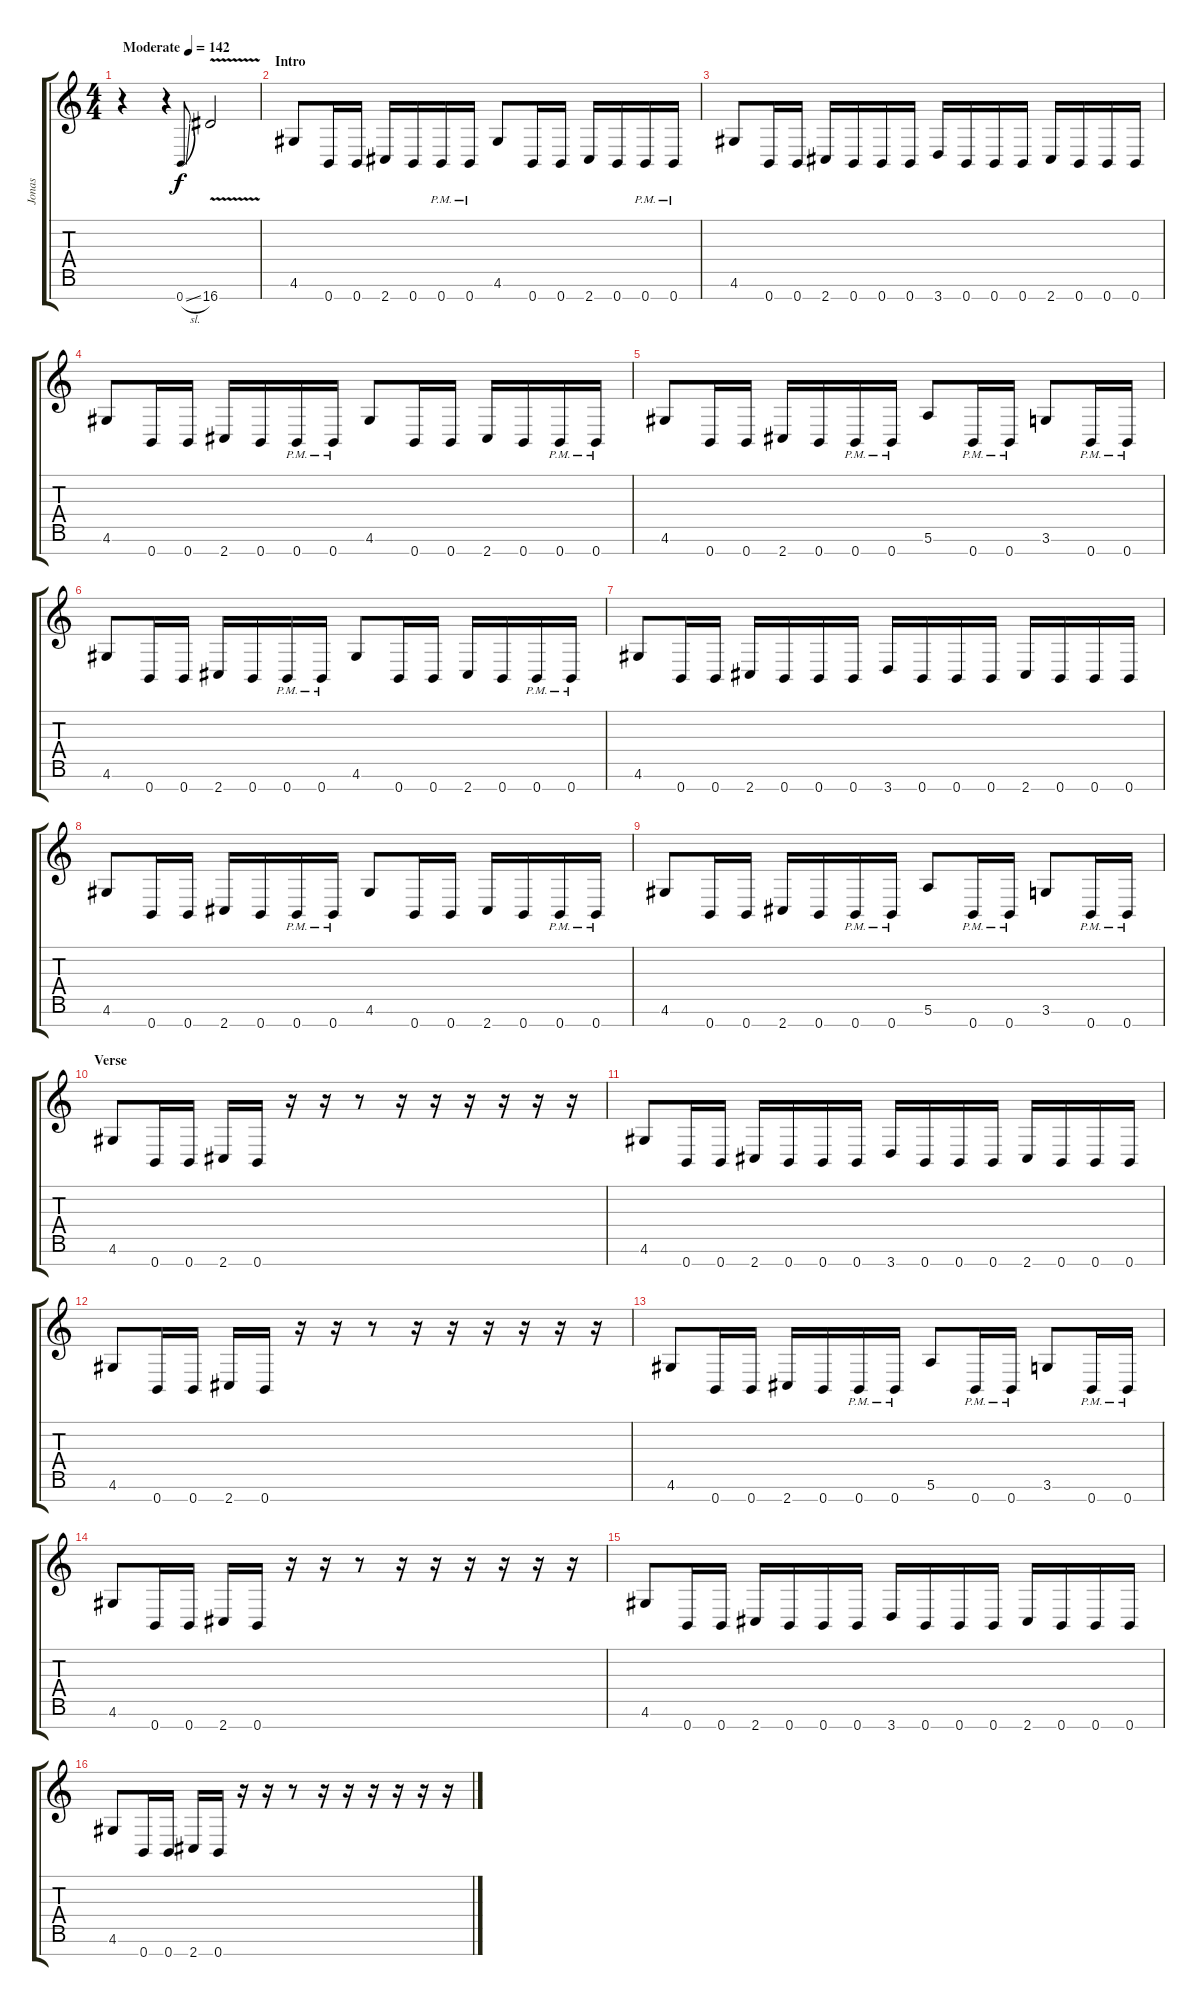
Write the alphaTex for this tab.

\track ("Jonas" "Jonas") {instrument distortionguitar}
\staff {score tabs}
\tuning (E4 B3 G3 D3 A2 E2 B1) {hide}
\ts (4 4)
\tempo (142 "Moderate")
\clef g2
\ks c
r.4{dy f instrument distortionguitar} r.4 0.7{sl}.8{gr onbeat} 16.7{v}.2 |
\section ("" "Intro")
4.6.8 0.7.16 0.7.16 2.7.16 0.7.16 0.7{pm}.16 0.7{pm}.16 4.6.8 0.7.16 0.7.16 2.7.16 0.7.16 0.7{pm}.16 0.7{pm}.16 |
4.6.8 0.7.16 0.7.16 2.7.16 0.7.16 0.7.16 0.7.16 3.7.16 0.7.16 0.7.16 0.7.16 2.7.16 0.7.16 0.7.16 0.7.16 |
4.6.8 0.7.16 0.7.16 2.7.16 0.7.16 0.7{pm}.16 0.7{pm}.16 4.6.8 0.7.16 0.7.16 2.7.16 0.7.16 0.7{pm}.16 0.7{pm}.16 |
4.6.8 0.7.16 0.7.16 2.7.16 0.7.16 0.7{pm}.16 0.7{pm}.16 5.6.8 0.7{pm}.16 0.7{pm}.16 3.6.8 0.7{pm}.16 0.7{pm}.16 |
4.6.8 0.7.16 0.7.16 2.7.16 0.7.16 0.7{pm}.16 0.7{pm}.16 4.6.8 0.7.16 0.7.16 2.7.16 0.7.16 0.7{pm}.16 0.7{pm}.16 |
4.6.8 0.7.16 0.7.16 2.7.16 0.7.16 0.7.16 0.7.16 3.7.16 0.7.16 0.7.16 0.7.16 2.7.16 0.7.16 0.7.16 0.7.16 |
4.6.8 0.7.16 0.7.16 2.7.16 0.7.16 0.7{pm}.16 0.7{pm}.16 4.6.8 0.7.16 0.7.16 2.7.16 0.7.16 0.7{pm}.16 0.7{pm}.16 |
4.6.8 0.7.16 0.7.16 2.7.16 0.7.16 0.7{pm}.16 0.7{pm}.16 5.6.8 0.7{pm}.16 0.7{pm}.16 3.6.8 0.7{pm}.16 0.7{pm}.16 |
\section ("" "Verse")
4.6.8 0.7.16 0.7.16 2.7.16 0.7.16 r.16 r.16 r.8 r.16 r.16 r.16 r.16 r.16 r.16 |
4.6.8 0.7.16 0.7.16 2.7.16 0.7.16 0.7.16 0.7.16 3.7.16 0.7.16 0.7.16 0.7.16 2.7.16 0.7.16 0.7.16 0.7.16 |
4.6.8 0.7.16 0.7.16 2.7.16 0.7.16 r.16 r.16 r.8 r.16 r.16 r.16 r.16 r.16 r.16 |
4.6.8 0.7.16 0.7.16 2.7.16 0.7.16 0.7{pm}.16 0.7{pm}.16 5.6.8 0.7{pm}.16 0.7{pm}.16 3.6.8 0.7{pm}.16 0.7{pm}.16 |
4.6.8 0.7.16 0.7.16 2.7.16 0.7.16 r.16 r.16 r.8 r.16 r.16 r.16 r.16 r.16 r.16 |
4.6.8 0.7.16 0.7.16 2.7.16 0.7.16 0.7.16 0.7.16 3.7.16 0.7.16 0.7.16 0.7.16 2.7.16 0.7.16 0.7.16 0.7.16 |
4.6.8 0.7.16 0.7.16 2.7.16 0.7.16 r.16 r.16 r.8 r.16 r.16 r.16 r.16 r.16 r.16
